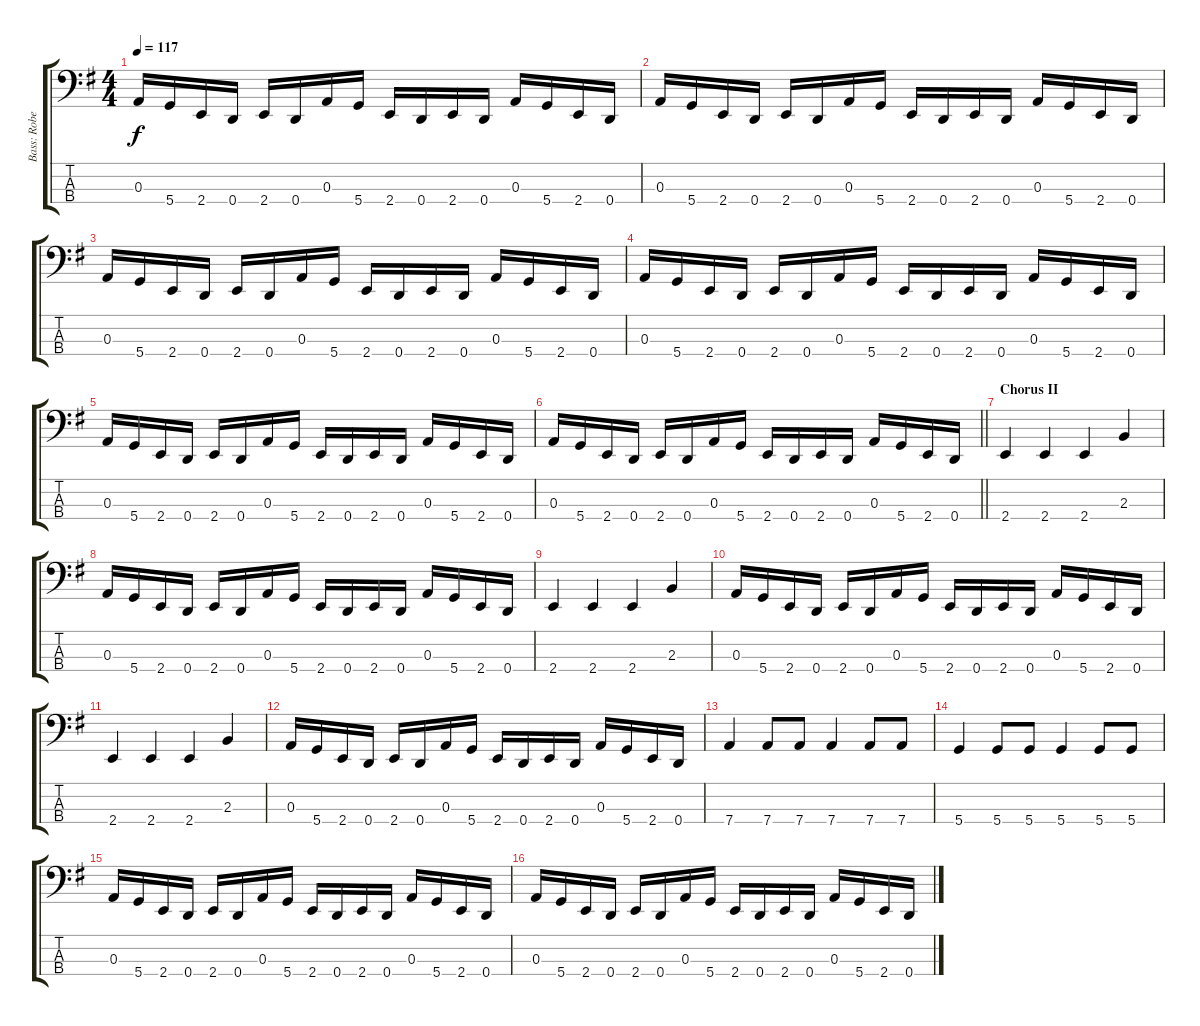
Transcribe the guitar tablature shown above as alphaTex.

\track ("Bass: Robert" "Bass: Robe") {instrument electricbassfinger}
\staff {score tabs}
\tuning (G2 D2 A1 D1) {hide}
\ts (4 4)
\tempo 117
\clef f4
\ks g
0.3.16{dy f} 5.4.16 2.4.16 0.4.16 2.4.16 0.4.16 0.3.16 5.4.16 2.4.16 0.4.16 2.4.16 0.4.16 0.3.16 5.4.16 2.4.16 0.4.16 |
0.3.16 5.4.16 2.4.16 0.4.16 2.4.16 0.4.16 0.3.16 5.4.16 2.4.16 0.4.16 2.4.16 0.4.16 0.3.16 5.4.16 2.4.16 0.4.16 |
0.3.16 5.4.16 2.4.16 0.4.16 2.4.16 0.4.16 0.3.16 5.4.16 2.4.16 0.4.16 2.4.16 0.4.16 0.3.16 5.4.16 2.4.16 0.4.16 |
0.3.16 5.4.16 2.4.16 0.4.16 2.4.16 0.4.16 0.3.16 5.4.16 2.4.16 0.4.16 2.4.16 0.4.16 0.3.16 5.4.16 2.4.16 0.4.16 |
0.3.16 5.4.16 2.4.16 0.4.16 2.4.16 0.4.16 0.3.16 5.4.16 2.4.16 0.4.16 2.4.16 0.4.16 0.3.16 5.4.16 2.4.16 0.4.16 |
\barLineRight lightlight
0.3.16 5.4.16 2.4.16 0.4.16 2.4.16 0.4.16 0.3.16 5.4.16 2.4.16 0.4.16 2.4.16 0.4.16 0.3.16 5.4.16 2.4.16 0.4.16 |
\section ("" "Chorus II")
2.4.4 2.4.4 2.4.4 2.3.4 |
0.3.16 5.4.16 2.4.16 0.4.16 2.4.16 0.4.16 0.3.16 5.4.16 2.4.16 0.4.16 2.4.16 0.4.16 0.3.16 5.4.16 2.4.16 0.4.16 |
2.4.4 2.4.4 2.4.4 2.3.4 |
0.3.16 5.4.16 2.4.16 0.4.16 2.4.16 0.4.16 0.3.16 5.4.16 2.4.16 0.4.16 2.4.16 0.4.16 0.3.16 5.4.16 2.4.16 0.4.16 |
2.4.4 2.4.4 2.4.4 2.3.4 |
0.3.16 5.4.16 2.4.16 0.4.16 2.4.16 0.4.16 0.3.16 5.4.16 2.4.16 0.4.16 2.4.16 0.4.16 0.3.16 5.4.16 2.4.16 0.4.16 |
7.4.4 7.4.8 7.4.8 7.4.4 7.4.8 7.4.8 |
5.4.4 5.4.8 5.4.8 5.4.4 5.4.8 5.4.8 |
0.3.16 5.4.16 2.4.16 0.4.16 2.4.16 0.4.16 0.3.16 5.4.16 2.4.16 0.4.16 2.4.16 0.4.16 0.3.16 5.4.16 2.4.16 0.4.16 |
0.3.16 5.4.16 2.4.16 0.4.16 2.4.16 0.4.16 0.3.16 5.4.16 2.4.16 0.4.16 2.4.16 0.4.16 0.3.16 5.4.16 2.4.16 0.4.16
